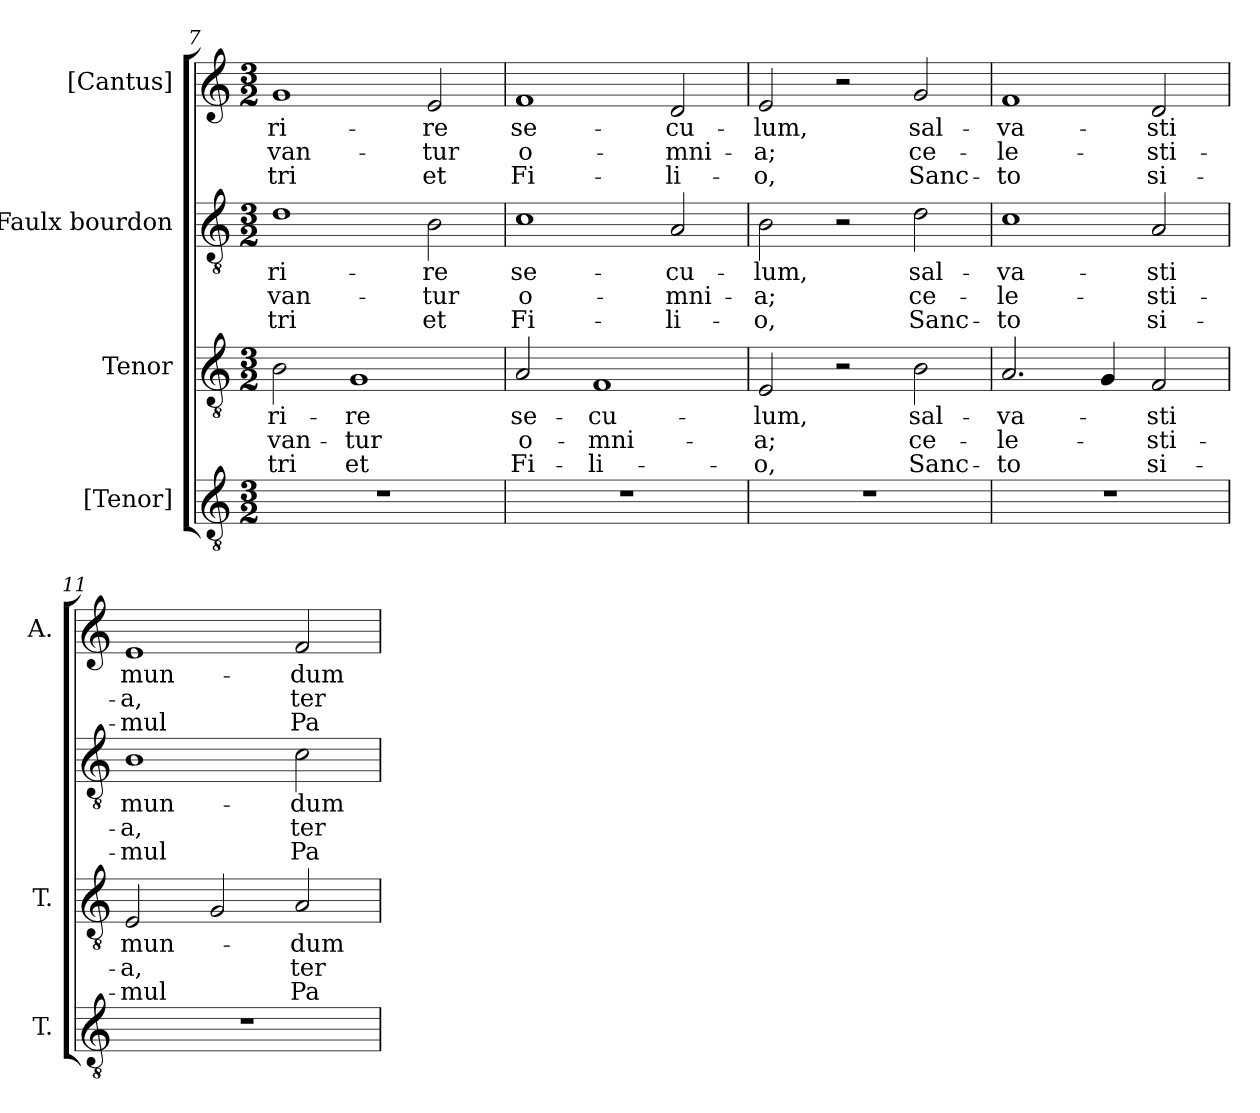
**kern	**kern	**text	**text	**text	**kern	**text	**text	**text	**kern	**text	**text	**text
*part4	*part3	*part3	*part3	*part3	*part2	*part2	*part2	*part2	*part1	*part1	*part1	*part1
*staff4	*staff3	*staff3	*staff3	*staff3	*staff2	*staff2	*staff2	*staff2	*staff1	*staff1	*staff1	*staff1
*I"[Tenor]	*I"Tenor	*	*	*	*I"Faulx bourdon	*	*	*	*I"[Cantus]	*	*	*
*I'T.	*I'T.	*	*	*	*	*	*	*	*I'A.	*	*	*
*clefGv2	*clefGv2	*	*	*	*clefGv2	*	*	*	*clefG2	*	*	*
*ITrd7c12	*ITrd7c12	*	*	*	*ITrd7c12	*	*	*	*	*	*	*
*k[]	*k[]	*	*	*	*k[]	*	*	*	*k[]	*	*	*
*C:	*C:	*	*	*	*C:	*	*	*	*C:	*	*	*
*M3/2	*M3/2	*	*	*	*M3/2	*	*	*	*M3/2	*	*	*
=7	=7	=7	=7	=7	=7	=7	=7	=7	=7	=7	=7	=7
!LO:N:vis=1	!	!	!	!	!	!	!	!	!	!	!	!
!	!	!LO:LY:b:color=#000000	!LO:LY:b:color=#000000	!LO:LY:b:color=#000000	!	!	!	!	!	!	!	!
!	!	!	!	!	!	!LO:LY:b:color=#000000	!LO:LY:b:color=#000000	!LO:LY:b:color=#000000	!	!	!	!
!	!	!	!	!	!	!	!	!	!	!LO:LY:b:color=#000000	!LO:LY:b:color=#000000	!LO:LY:b:color=#000000
1.r	2BBi\	-ri-	-van-	-tri	1Di	-ri-	-van-	-tri	1gi	-ri-	-van-	-tri
!	!	!LO:LY:b:color=#000000	!LO:LY:b:color=#000000	!LO:LY:b:color=#000000	!	!	!	!	!	!	!	!
.	1GGi	-re	-tur	et	.	.	.	.	.	.	.	.
!	!	!	!	!	!	!LO:LY:b:color=#000000	!LO:LY:b:color=#000000	!LO:LY:b:color=#000000	!	!	!	!
!	!	!	!	!	!	!	!	!	!	!LO:LY:b:color=#000000	!LO:LY:b:color=#000000	!LO:LY:b:color=#000000
.	.	.	.	.	2BBi\	-re	-tur	et	2ei/	-re	-tur	et
=8	=8	=8	=8	=8	=8	=8	=8	=8	=8	=8	=8	=8
!LO:N:vis=1	!	!	!	!	!	!	!	!	!	!	!	!
!	!	!LO:LY:b:color=#000000	!LO:LY:b:color=#000000	!LO:LY:b:color=#000000	!	!	!	!	!	!	!	!
!	!	!	!	!	!	!LO:LY:b:color=#000000	!LO:LY:b:color=#000000	!LO:LY:b:color=#000000	!	!	!	!
!	!	!	!	!	!	!	!	!	!	!LO:LY:b:color=#000000	!LO:LY:b:color=#000000	!LO:LY:b:color=#000000
1.r	2AAi/	se-	o-	Fi-	1Ci	se-	o-	Fi-	1fi	se-	o-	Fi-
!	!	!LO:LY:b:color=#000000	!LO:LY:b:color=#000000	!LO:LY:b:color=#000000	!	!	!	!	!	!	!	!
.	1FFi	-cu-	-mni-	-li-	.	.	.	.	.	.	.	.
!	!	!	!	!	!	!LO:LY:b:color=#000000	!LO:LY:b:color=#000000	!LO:LY:b:color=#000000	!	!	!	!
!	!	!	!	!	!	!	!	!	!	!LO:LY:b:color=#000000	!LO:LY:b:color=#000000	!LO:LY:b:color=#000000
.	.	.	.	.	2AAi/	-cu-	-mni-	-li-	2di/	-cu-	-mni-	-li-
=9	=9	=9	=9	=9	=9	=9	=9	=9	=9	=9	=9	=9
!LO:N:vis=1	!	!	!	!	!	!	!	!	!	!	!	!
!	!	!LO:LY:b:color=#000000	!LO:LY:b:color=#000000	!LO:LY:b:color=#000000	!	!	!	!	!	!	!	!
!	!	!	!	!	!	!LO:LY:b:color=#000000	!LO:LY:b:color=#000000	!LO:LY:b:color=#000000	!	!	!	!
!	!	!	!	!	!	!	!	!	!	!LO:LY:b:color=#000000	!LO:LY:b:color=#000000	!LO:LY:b:color=#000000
1.r	2EEi/	-lum,	-a;	-o,	2BBi\	-lum,	-a;	-o,	2ei/	-lum,	-a;	-o,
.	2r	.	.	.	2r	.	.	.	2r	.	.	.
!	!	!LO:LY:b:color=#000000	!LO:LY:b:color=#000000	!LO:LY:b:color=#000000	!	!	!	!	!	!	!	!
!	!	!	!	!	!	!LO:LY:b:color=#000000	!LO:LY:b:color=#000000	!LO:LY:b:color=#000000	!	!	!	!
!	!	!	!	!	!	!	!	!	!	!LO:LY:b:color=#000000	!LO:LY:b:color=#000000	!LO:LY:b:color=#000000
.	2BBi\	sal-	ce-	Sanc-	2Di\	sal-	ce-	Sanc-	2gi/	sal-	ce-	Sanc-
=10	=10	=10	=10	=10	=10	=10	=10	=10	=10	=10	=10	=10
!LO:N:vis=1	!	!	!	!	!	!	!	!	!	!	!	!
!	!	!LO:LY:b:color=#000000	!LO:LY:b:color=#000000	!LO:LY:b:color=#000000	!	!	!	!	!	!	!	!
!	!	!	!	!	!	!LO:LY:b:color=#000000	!LO:LY:b:color=#000000	!LO:LY:b:color=#000000	!	!	!	!
!	!	!	!	!	!	!	!	!	!	!LO:LY:b:color=#000000	!LO:LY:b:color=#000000	!LO:LY:b:color=#000000
1.r	2.AAi/	-va-	-le-	-to	1Ci	-va-	-le-	-to	1fi	-va-	-le-	-to
.	4GGi/	.	.	.	.	.	.	.	.	.	.	.
!	!	!LO:LY:b:color=#000000	!LO:LY:b:color=#000000	!LO:LY:b:color=#000000	!	!	!	!	!	!	!	!
!	!	!	!	!	!	!LO:LY:b:color=#000000	!LO:LY:b:color=#000000	!LO:LY:b:color=#000000	!	!	!	!
!	!	!	!	!	!	!	!	!	!	!LO:LY:b:color=#000000	!LO:LY:b:color=#000000	!LO:LY:b:color=#000000
.	2FFi/	-sti	-sti-	si-	2AAi/	-sti	-sti-	si-	2di/	-sti	-sti-	si-
=11	=11	=11	=11	=11	=11	=11	=11	=11	=11	=11	=11	=11
!LO:N:vis=1	!	!	!	!	!	!	!	!	!	!	!	!
!	!	!LO:LY:b:color=#000000	!LO:LY:b:color=#000000	!LO:LY:b:color=#000000	!	!	!	!	!	!	!	!
!	!	!	!	!	!	!LO:LY:b:color=#000000	!LO:LY:b:color=#000000	!LO:LY:b:color=#000000	!	!	!	!
!	!	!	!	!	!	!	!	!	!	!LO:LY:b:color=#000000	!LO:LY:b:color=#000000	!LO:LY:b:color=#000000
1.r	2EEi/	mun-	-a,	-mul	1BBi	mun-	-a,	-mul	1ei	mun-	-a,	-mul
.	2GGi/	.	.	.	.	.	.	.	.	.	.	.
!	!	!LO:LY:b:color=#000000	!LO:LY:b:color=#000000	!LO:LY:b:color=#000000	!	!	!	!	!	!	!	!
!	!	!	!	!	!	!LO:LY:b:color=#000000	!LO:LY:b:color=#000000	!LO:LY:b:color=#000000	!	!	!	!
!	!	!	!	!	!	!	!	!	!	!LO:LY:b:color=#000000	!LO:LY:b:color=#000000	!LO:LY:b:color=#000000
.	2AAi/	-dum	ter-	Pa-	2Ci\	-dum	ter-	Pa-	2fi/	-dum	ter-	Pa-
=	=	=	=	=	=	=	=	=	=	=	=	=
*-	*-	*-	*-	*-	*-	*-	*-	*-	*-	*-	*-	*-
